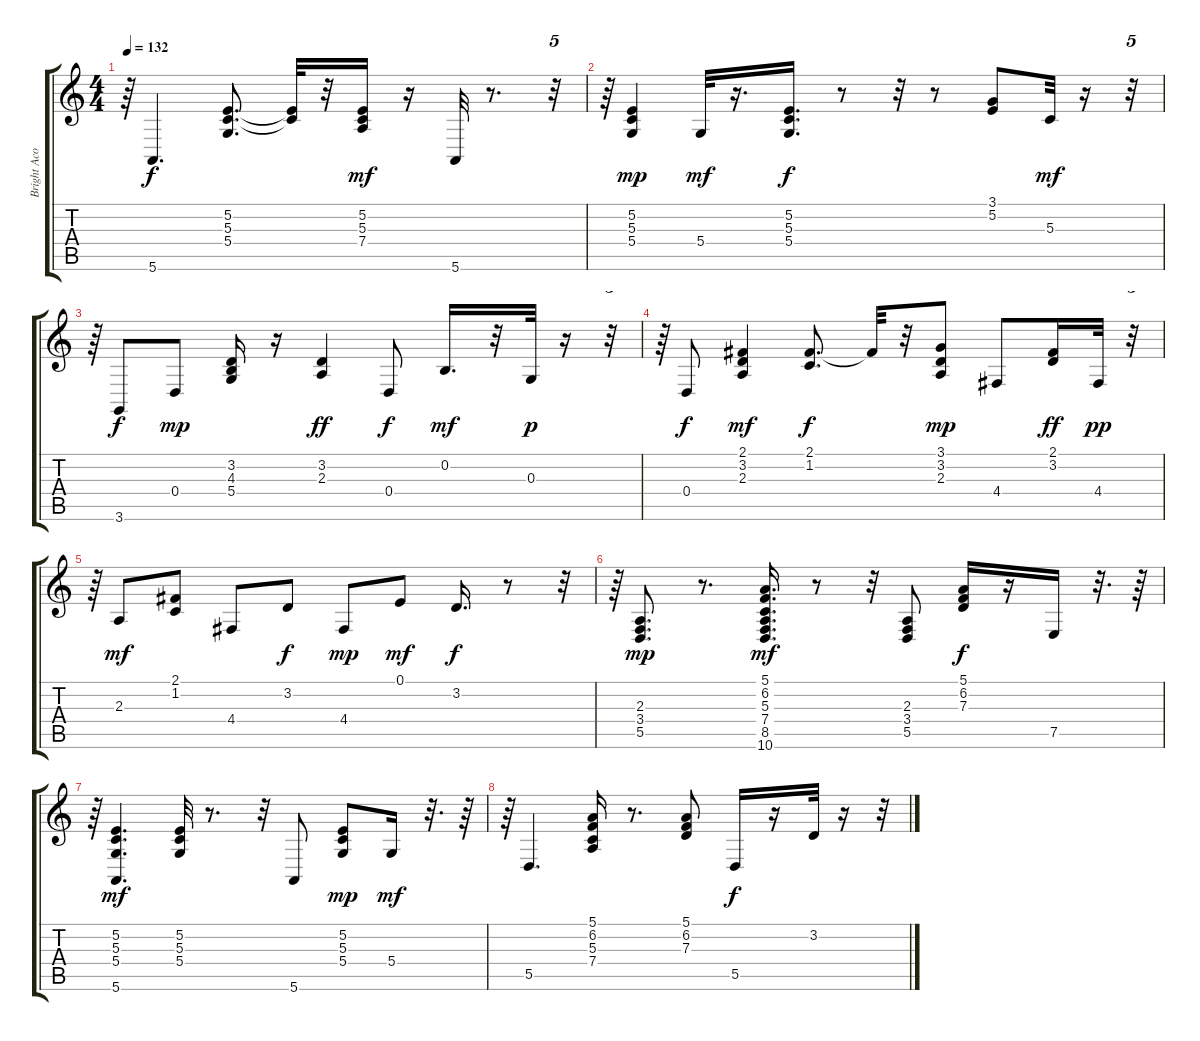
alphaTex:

\track ("Bright Acoustic" "Bright Aco") {instrument brightacousticpiano}
\staff {score tabs}
\tuning (E4 B3 G3 D3 A2 E2) {hide}
\ts (4 4)
\tempo 132
\clef g2
\ks c
r.64{dy f} 5.6.4{d} (5.2 5.3 5.4).8{d} (5.2{t} 5.3{t}).32 r.32 (5.2 5.3 7.4).16{dy mf} r.16 5.6.32 r.8{d} r.32{tu (5 4)} |
r.64 (5.2 5.3 5.4).4{dy mp} 5.4.32{dy mf} r.16{d} (5.2 5.3 5.4).16{d dy f} r.8 r.32 r.8 (3.1 5.2).8 5.3.32{dy mf} r.16 r.32{tu (5 4)} |
r.64 3.6.8{dy f} 0.4.8{dy mp} (3.2 4.3 5.4).16 r.16 (3.2 2.3).4{dy ff} 0.4.8{dy f} 0.2.16{d dy mf} r.32 0.3.32{dy p} r.16 r.32{tu (5 4)} |
r.64 0.4.8{dy f} (2.1 3.2 2.3).4{dy mf} (2.1 1.2).8{d dy f} 2.1{t}.32 r.32 (3.1 3.2 2.3).8{dy mp} 4.4.8 (2.1 3.2).16{dy ff} 4.4.32{dy pp} r.32{tu (5 4)} |
r.64 2.3.8{dy mf} (2.1 1.2).8 4.4.8 3.2.8{dy f} 4.4.8{dy mp} 0.1.8{dy mf} 3.2.16{d dy f} r.8 r.32{tu (5 4)} |
r.64 (2.3 3.4 5.5).8{d dy mp} r.8{d} (5.1 6.2 5.3 7.4 8.5 10.6).16{d dy mf} r.8 r.32 (2.3 3.4 5.5).8 (5.1 6.2 7.3).16{dy f} r.16 7.5.16 r.32{d} r.64 |
r.64 (5.2 5.3 5.4 5.6).4{d dy mf} (5.2 5.3 5.4).32 r.8{d} r.32 5.6.8 (5.2 5.3 5.4).8{dy mp} 5.4.16{dy mf} r.32{d} r.64 |
r.64 5.5.4{d} (5.1 6.2 5.3 7.4).16 r.8{d} (5.1 6.2 7.3).8 5.5.16{dy f} r.16 3.2.32 r.16 r.32{tu (5 4)}
